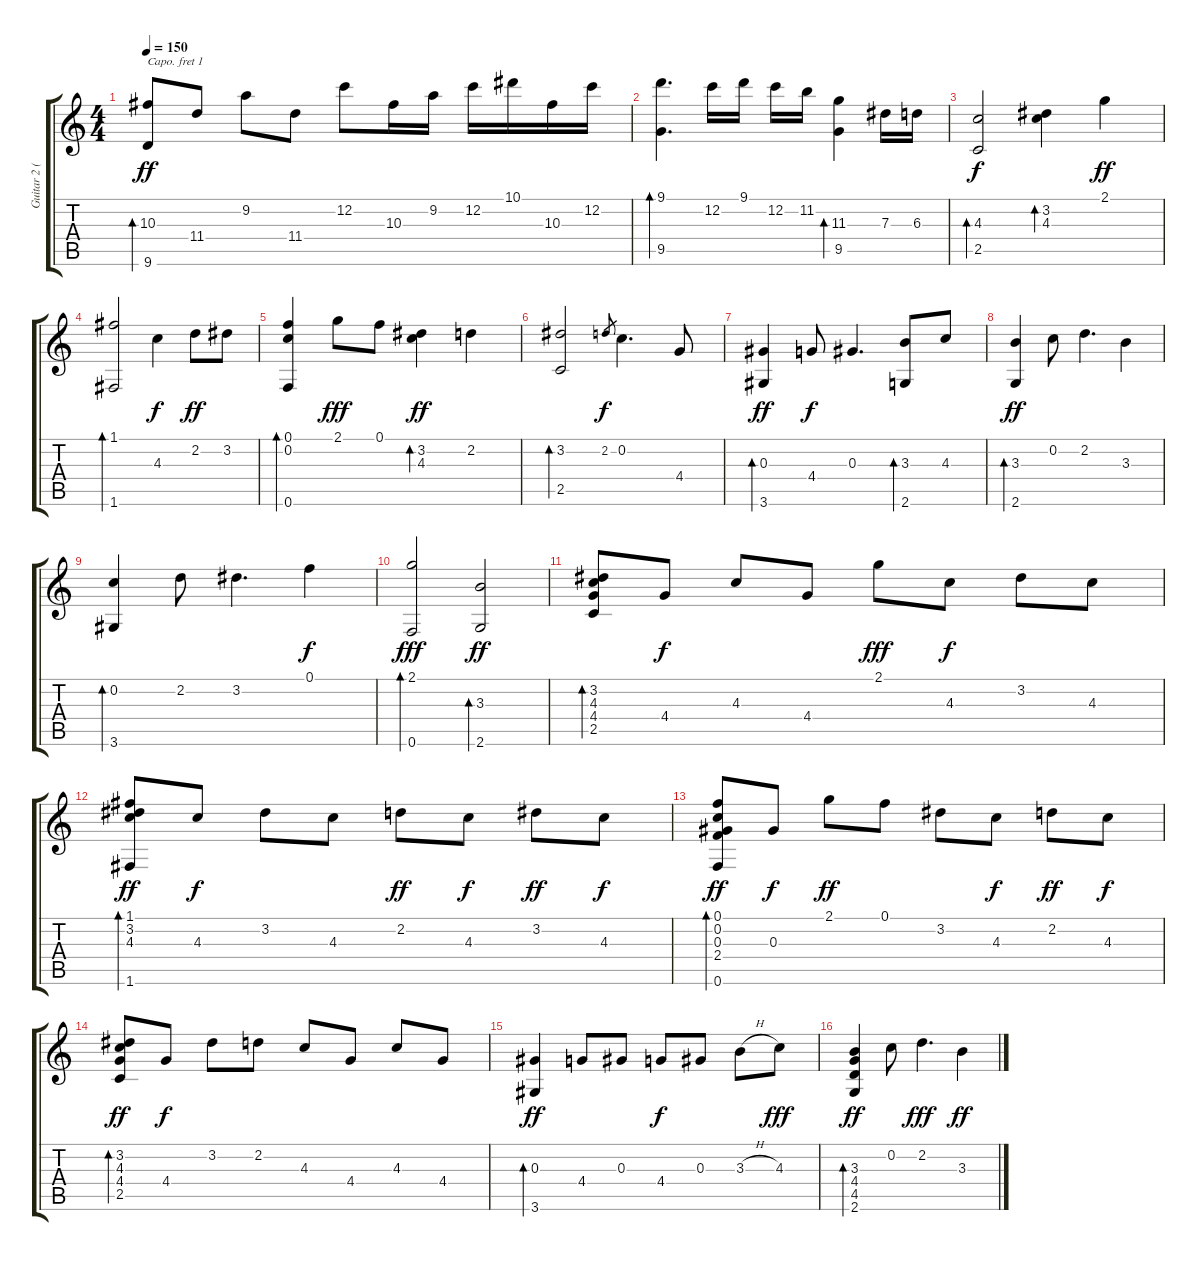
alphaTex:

\track ("Guitar 2 (Cm)" "Guitar 2 (") {instrument acousticguitarsteel}
\staff {score tabs}
\capo 1
\tuning (E4 B3 G3 D3 A2 E2) {hide}
\ts (4 4)
\tempo 150
\clef g2
\ks c
(10.3 9.6).8{bd 240 dy ff} 11.4.8 9.2.8 11.4.8 12.2.8 10.3.16 9.2.16 12.2.16 10.1.16 10.3.16 12.2.16 |
(9.1 9.5).4{d bd 240} 12.2.16 9.1.16 12.2.16 11.2.16 (11.3 9.5).4{bd 240} 7.3.16 6.3.16 |
(4.3 2.5).2{bd 240 dy f} (3.2 4.3).4{bd 240} 2.1.4{dy ff} |
(1.1 1.6).2{bd 240} 4.3.4{dy f} 2.2.8{dy ff} 3.2.8 |
(0.1 0.2 0.6).4{bd 240} 2.1.8{dy fff} 0.1.8 (3.2 4.3).4{bd 60 dy ff} 2.2.4 |
(3.2 2.5).2{bd 240} 2.2.8{gr dy f} 0.2.4{d} 4.4.8 |
(0.3 3.6).4{bd 240 dy ff} 4.4.8{dy f} 0.3.4{d} (3.3 2.6).8{bd 120} 4.3.8 |
(3.3 2.6).4{bd 240 dy ff} 0.2.8 2.2.4{d} 3.3.4 |
(0.2 3.6).4{bd 240} 2.2.8 3.2.4{d} 0.1.4{dy f} |
(2.1 0.6).2{bd 240 dy fff} (3.3 2.6).2{bd 240 dy ff} |
(3.2 4.3 4.4 2.5).8{bd 60} 4.4.8{dy f} 4.3.8 4.4.8 2.1.8{dy fff} 4.3.8{dy f} 3.2.8 4.3.8 |
(1.1 3.2 4.3 1.6).8{bd 60 dy ff} 4.3.8{dy f} 3.2.8 4.3.8 2.2.8{dy ff} 4.3.8{dy f} 3.2.8{dy ff} 4.3.8{dy f} |
(0.1 0.2 0.3 2.4 0.6).8{bd 60 dy ff} 0.3.8{dy f} 2.1.8{dy ff} 0.1.8 3.2.8 4.3.8{dy f} 2.2.8{dy ff} 4.3.8{dy f} |
(3.2 4.3 4.4 2.5).8{bd 60 dy ff} 4.4.8{dy f} 3.2.8 2.2.8 4.3.8 4.4.8 4.3.8 4.4.8 |
(0.3 3.6).4{bd 60 dy ff} 4.4.8 0.3.8 4.4.8{dy f} 0.3.8 3.3{h}.8 4.3.8{dy fff} |
(3.3 4.4 4.5 2.6).4{bd 60 dy ff} 0.2.8 2.2.4{d dy fff} 3.3.4{dy ff}
